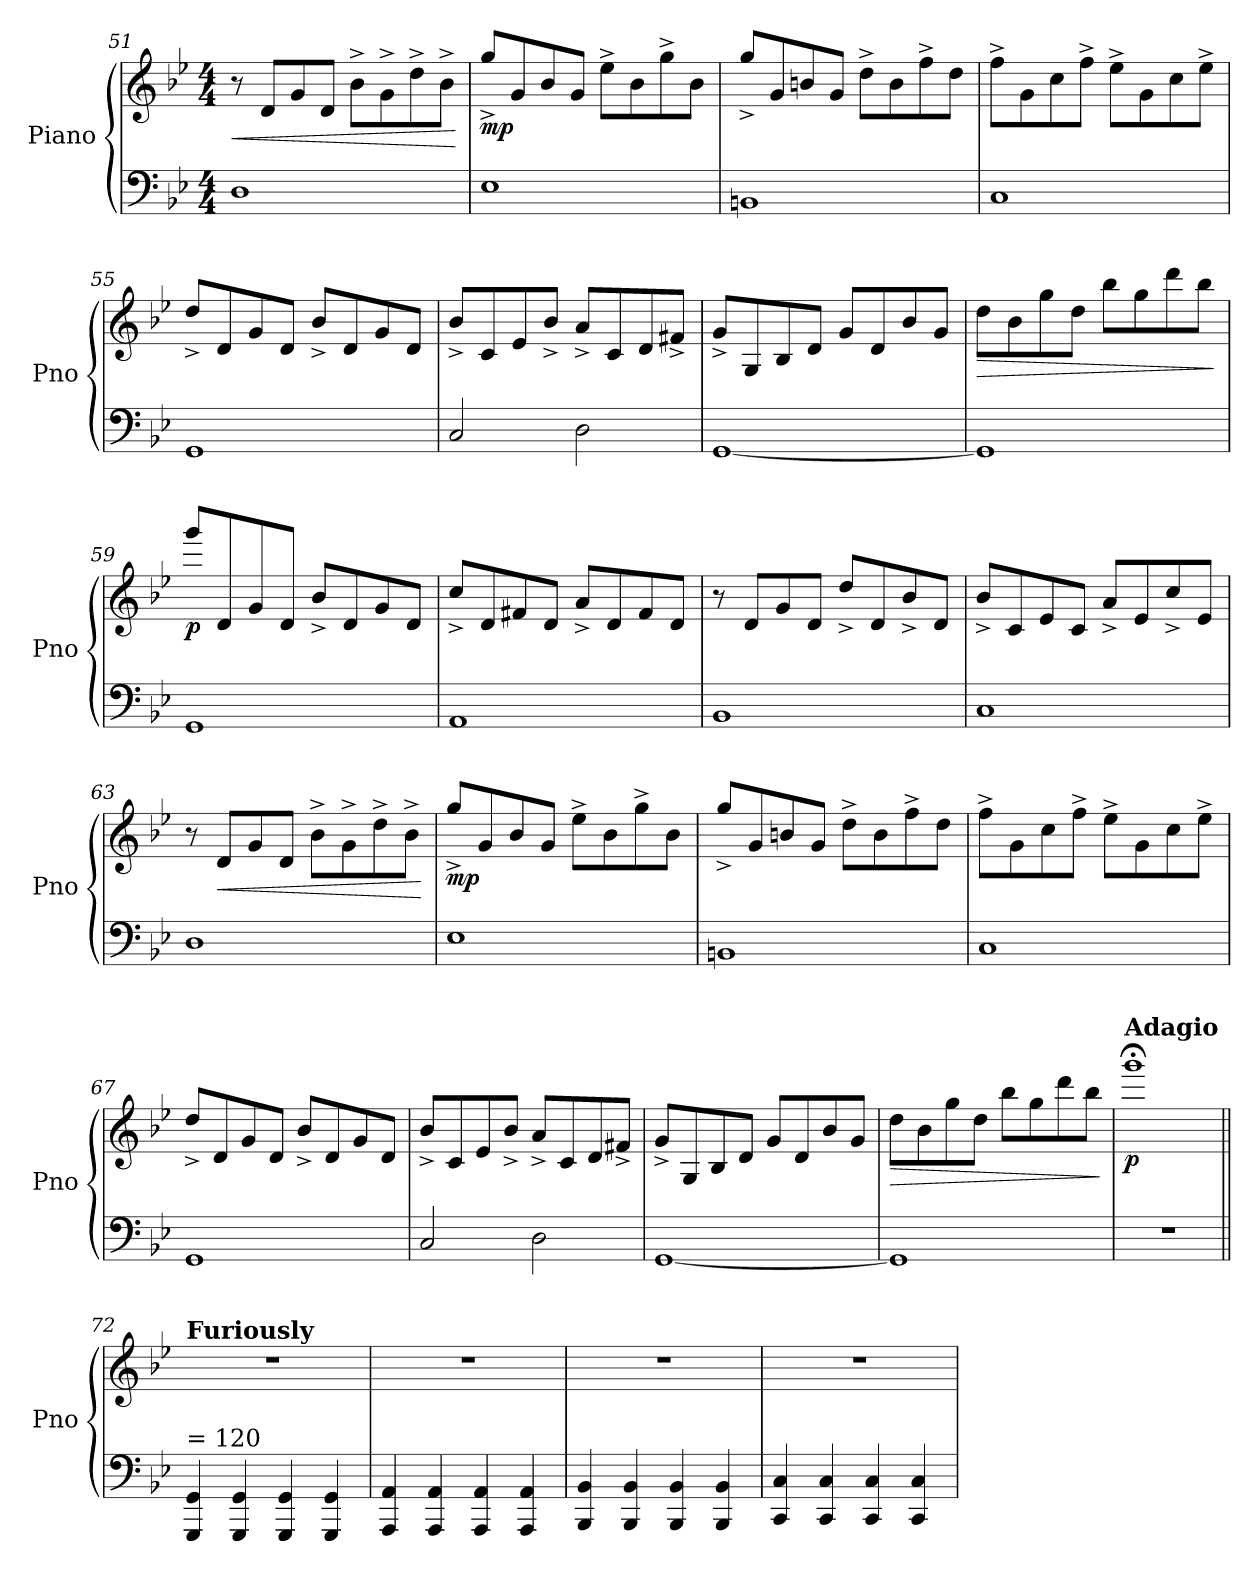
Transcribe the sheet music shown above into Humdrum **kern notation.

**kern	**kern	**dynam
*part1	*part1	*part1
*staff2	*staff1	*staff1/2
*I"Piano	*	*
*I'Pno	*	*
*clefF4	*clefG2	*
*k[b-e-]	*k[b-e-]	*
*B-:	*B-:	*
*M4/4	*M4/4	*
=51	=51	=51
!	!	!LO:HP:b
1D	8r	<
.	8d/L	.
.	8g/	.
.	8d/J	.
.	8b-^\L	.
.	8g^\	.
.	8dd^\	.
.	8b-^\J	.
.	.	[
=52	=52	=52
!	!	!LO:DY:b
1E-	8gg^/L	mp
.	8g/	.
.	8b-/	.
.	8g/J	.
.	8ee-^\L	.
.	8b-\	.
.	8gg^\	.
.	8b-\J	.
=53	=53	=53
1BBn	8gg^/L	.
.	8g/	.
.	8bn/	.
.	8g/J	.
.	8dd^\L	.
.	8b\	.
.	8ff^\	.
.	8dd\J	.
=54	=54	=54
1C	8ff^\L	.
.	8g\	.
.	8cc\	.
.	8ff^\J	.
.	8ee-^\L	.
.	8g\	.
.	8cc\	.
.	8ee-^\J	.
=55	=55	=55
1GG	8dd^/L	.
.	8d/	.
.	8g/	.
.	8d/J	.
.	8b-^/L	.
.	8d/	.
.	8g/	.
.	8d/J	.
=56	=56	=56
2C/	8b-^/L	.
.	8c/	.
.	8e-/	.
.	8b-^/J	.
2D\	8a^/L	.
.	8c/	.
.	8d/	.
.	8f#X^/J	.
=57	=57	=57
[1GG	8g^/L	.
.	8G/	.
.	8B-/	.
.	8d/J	.
.	8g/L	.
.	8d/	.
.	8b-/	.
.	8g/J	.
=58	=58	=58
!	!	!LO:HP:b
1GG]	8dd\L	>
.	8b-\	.
.	8gg\	.
.	8dd\J	.
.	8bb-\L	.
.	8gg\	.
.	8ddd\	.
.	8bb-\J	.
.	.	]
=59	=59	=59
!	!	!LO:DY:b
1GG	8ggg/L	p
.	8d/	.
.	8g/	.
.	8d/J	.
.	8b-^/L	.
.	8d/	.
.	8g/	.
.	8d/J	.
=60	=60	=60
1AA	8cc^/L	.
.	8d/	.
.	8f#X/	.
.	8d/J	.
.	8a^/L	.
.	8d/	.
.	8f#/	.
.	8d/J	.
=61	=61	=61
1BB-	8r	.
.	8d/L	.
.	8g/	.
.	8d/J	.
.	8dd^/L	.
.	8d/	.
.	8b-^/	.
.	8d/J	.
=62	=62	=62
1C	8b-^/L	.
.	8c/	.
.	8e-/	.
.	8c/J	.
.	8a^/L	.
.	8e-/	.
.	8cc^/	.
.	8e-/J	.
=63	=63	=63
1D	8r	.
!	!	!LO:HP:b
.	8d/L	<
.	8g/	.
.	8d/J	.
.	8b-^\L	.
.	8g^\	.
.	8dd^\	.
.	8b-^\J	.
.	.	[
=64	=64	=64
!	!	!LO:DY:b
1E-	8gg^/L	mp
.	8g/	.
.	8b-/	.
.	8g/J	.
.	8ee-^\L	.
.	8b-\	.
.	8gg^\	.
.	8b-\J	.
=65	=65	=65
1BBn	8gg^/L	.
.	8g/	.
.	8bn/	.
.	8g/J	.
.	8dd^\L	.
.	8b\	.
.	8ff^\	.
.	8dd\J	.
=66	=66	=66
1C	8ff^\L	.
.	8g\	.
.	8cc\	.
.	8ff^\J	.
.	8ee-^\L	.
.	8g\	.
.	8cc\	.
.	8ee-^\J	.
=67	=67	=67
1GG	8dd^/L	.
.	8d/	.
.	8g/	.
.	8d/J	.
.	8b-^/L	.
.	8d/	.
.	8g/	.
.	8d/J	.
=68	=68	=68
2C/	8b-^/L	.
.	8c/	.
.	8e-/	.
.	8b-^/J	.
2D\	8a^/L	.
.	8c/	.
.	8d/	.
.	8f#X^/J	.
=69	=69	=69
[1GG	8g^/L	.
.	8G/	.
.	8B-/	.
.	8d/J	.
.	8g/L	.
.	8d/	.
.	8b-/	.
.	8g/J	.
=70	=70	=70
!	!	!LO:HP:b
1GG]	8dd\L	>
.	8b-\	.
.	8gg\	.
.	8dd\J	.
.	8bb-\L	.
.	8gg\	.
.	8ddd\	.
.	8bb-\J	.
.	.	]
=71	=71	=71
!	!LO:TX:a:B:t=Adagio	!
!	!	!LO:DY:b
1r	1ggg;<	p
=72||	=72||	=72||
!	!LO:TX:a:B:t=Furiously	!
!LO:TX:a:t== 120	!	!
4GGG/ 4GG/	1r	.
4GGG/ 4GG/	.	.
4GGG/ 4GG/	.	.
4GGG/ 4GG/	.	.
=73	=73	=73
4AAA/ 4AA/	1r	.
4AAA/ 4AA/	.	.
4AAA/ 4AA/	.	.
4AAA/ 4AA/	.	.
=74	=74	=74
4BBB-/ 4BB-/	1r	.
4BBB-/ 4BB-/	.	.
4BBB-/ 4BB-/	.	.
4BBB-/ 4BB-/	.	.
=75	=75	=75
4CC/ 4C/	1r	.
4CC/ 4C/	.	.
4CC/ 4C/	.	.
4CC/ 4C/	.	.
=	=	=
*-	*-	*-
